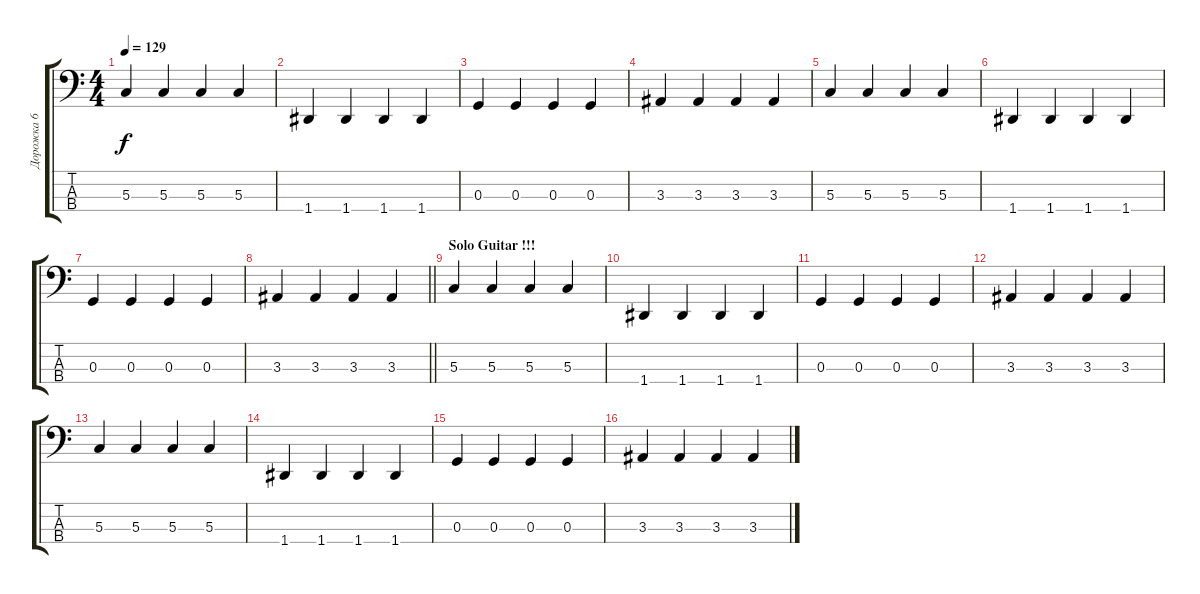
\track ("Дорожка 6" "Дорожка 6") {instrument electricbasspick}
\staff {score tabs}
\tuning (F2 C2 G1 D1) {hide}
\ts (4 4)
\tempo 129
\clef f4
\ks c
5.3.4{dy f} 5.3.4 5.3.4 5.3.4 |
1.4.4 1.4.4 1.4.4 1.4.4 |
0.3.4 0.3.4 0.3.4 0.3.4 |
3.3.4 3.3.4 3.3.4 3.3.4 |
5.3.4 5.3.4 5.3.4 5.3.4 |
1.4.4 1.4.4 1.4.4 1.4.4 |
0.3.4 0.3.4 0.3.4 0.3.4 |
\barLineRight lightlight
3.3.4 3.3.4 3.3.4 3.3.4 |
\section ("" "Solo Guitar !!!")
5.3.4 5.3.4 5.3.4 5.3.4 |
1.4.4 1.4.4 1.4.4 1.4.4 |
0.3.4 0.3.4 0.3.4 0.3.4 |
3.3.4 3.3.4 3.3.4 3.3.4 |
5.3.4 5.3.4 5.3.4 5.3.4 |
1.4.4 1.4.4 1.4.4 1.4.4 |
0.3.4 0.3.4 0.3.4 0.3.4 |
3.3.4 3.3.4 3.3.4 3.3.4
